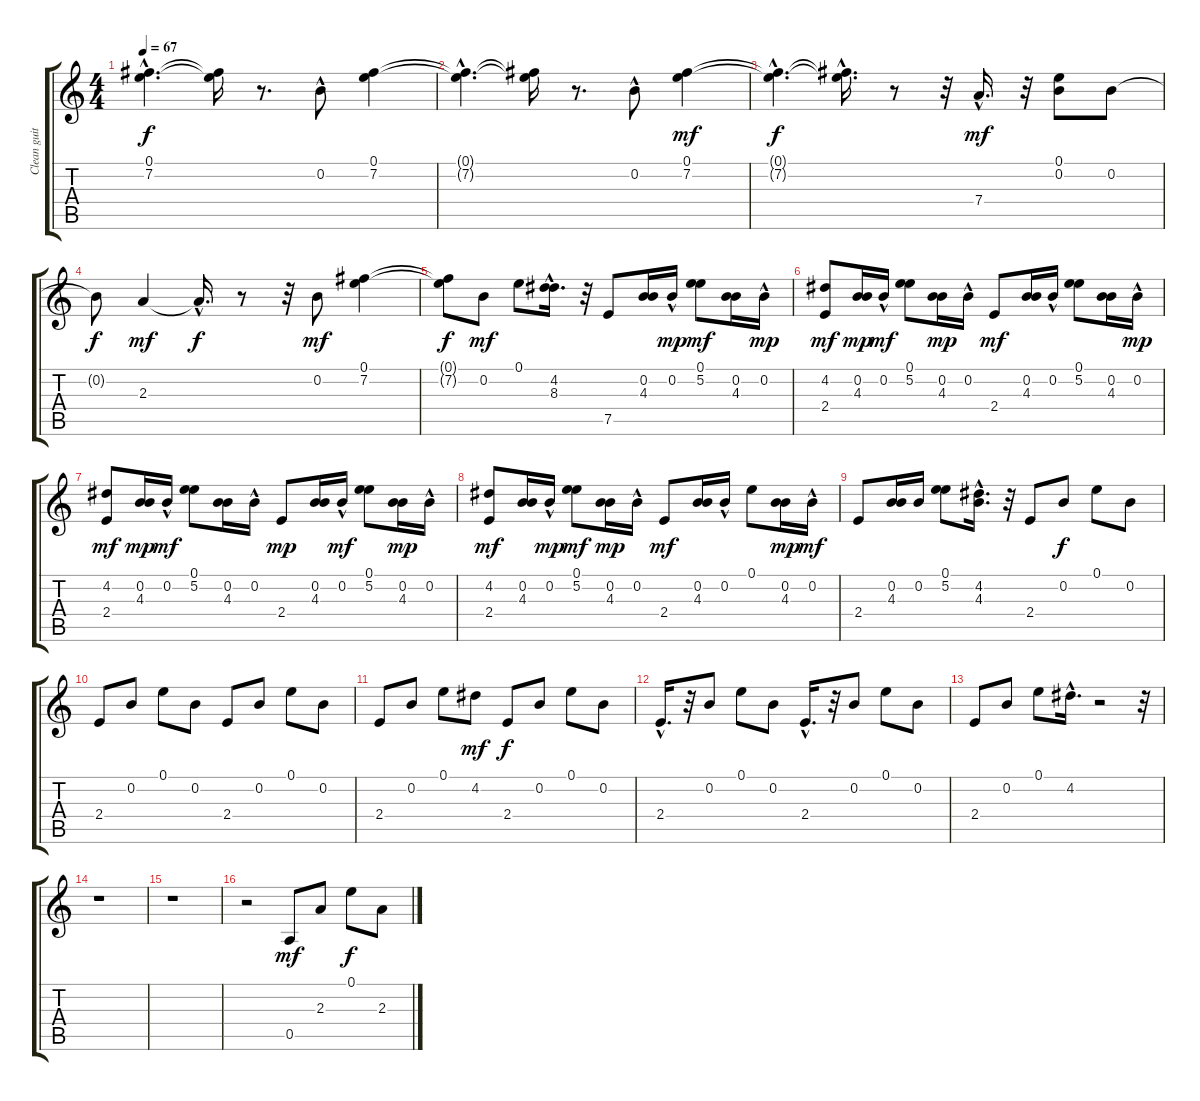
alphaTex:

\track ("Clean guit" "Clean guit") {instrument electricguitarclean}
\staff {score tabs}
\tuning (E4 B3 G3 D3 A2 E2) {hide}
\ts (4 4)
\tempo 67
\clef g2
\ks c
(0.1{hac t} 7.2{hac t}).4{d dy f} (0.1{t} 7.2{t}).16 r.8{d} 0.2{hac}.8 (0.1 7.2).4 |
(0.1{hac t} 7.2{hac t}).4{d} (0.1{t} 7.2{t}).16 r.8{d} 0.2{hac}.8 (0.1 7.2).4{dy mf} |
(0.1{hac t} 7.2{hac t}).4{d dy f} (0.1{hac t} 7.2{t}).16{d} r.8 r.32 7.4{hac}.16{d dy mf} r.32 (0.1 0.2).8 0.2.8 |
0.2{t}.8{dy f} 2.3.4{dy mf} 2.3{hac t}.16{d dy f} r.8 r.32 0.2.8{dy mf} (0.1 7.2).4 |
(0.1{t} 7.2{t}).8{dy f} 0.2.8{dy mf} 0.1.8 (4.2{hac} 8.3{hac}).16{d} r.32 7.5.8 (0.2 4.3).16 0.2{hac}.16{dy mp} (0.1 5.2).8{dy mf} (0.2 4.3).16 0.2{hac}.16{dy mp} |
(4.2 2.4).8{dy mf} (0.2 4.3).16{dy mp} 0.2{hac}.16{dy mf} (0.1 5.2).8 (0.2 4.3).16{dy mp} 0.2{hac}.16 2.4.8{dy mf} (0.2 4.3).16 0.2{hac}.16 (0.1 5.2).8 (0.2 4.3).16 0.2{hac}.16{dy mp} |
(4.2 2.4).8{dy mf} (0.2 4.3).16{dy mp} 0.2{hac}.16{dy mf} (0.1 5.2).8 (0.2 4.3).16 0.2{hac}.16 2.4.8{dy mp} (0.2 4.3).16 0.2{hac}.16{dy mf} (0.1 5.2).8 (0.2 4.3).16{dy mp} 0.2{hac}.16 |
(4.2 2.4).8{dy mf} (0.2 4.3).16 0.2{hac}.16{dy mp} (0.1 5.2).8{dy mf} (0.2 4.3).16{dy mp} 0.2{hac}.16 2.4.8{dy mf} (0.2 4.3).16 0.2{hac}.16 0.1.8 (0.2 4.3).16{dy mp} 0.2{hac}.16{dy mf} |
2.4.8 (0.2 4.3).16 0.2.16 (0.1 5.2).8 (4.2{hac} 4.3{hac}).16{d} r.32 2.4.8 0.2.8{dy f} 0.1.8 0.2.8 |
2.4.8 0.2.8 0.1.8 0.2.8 2.4.8 0.2.8 0.1.8 0.2.8 |
2.4.8 0.2.8 0.1.8 4.2.8{dy mf} 2.4.8{dy f} 0.2.8 0.1.8 0.2.8 |
2.4{hac}.16{d} r.32 0.2.8 0.1.8 0.2.8 2.4{hac}.16{d} r.32 0.2.8 0.1.8 0.2.8 |
2.4.8 0.2.8 0.1.8 4.2{hac}.16{d} r.2 r.32 |
r.1 |
r.1 |
r.2 0.5.8{dy mf volume 10} 2.3.8{volume 9} 0.1.8{dy f} 2.3.8
